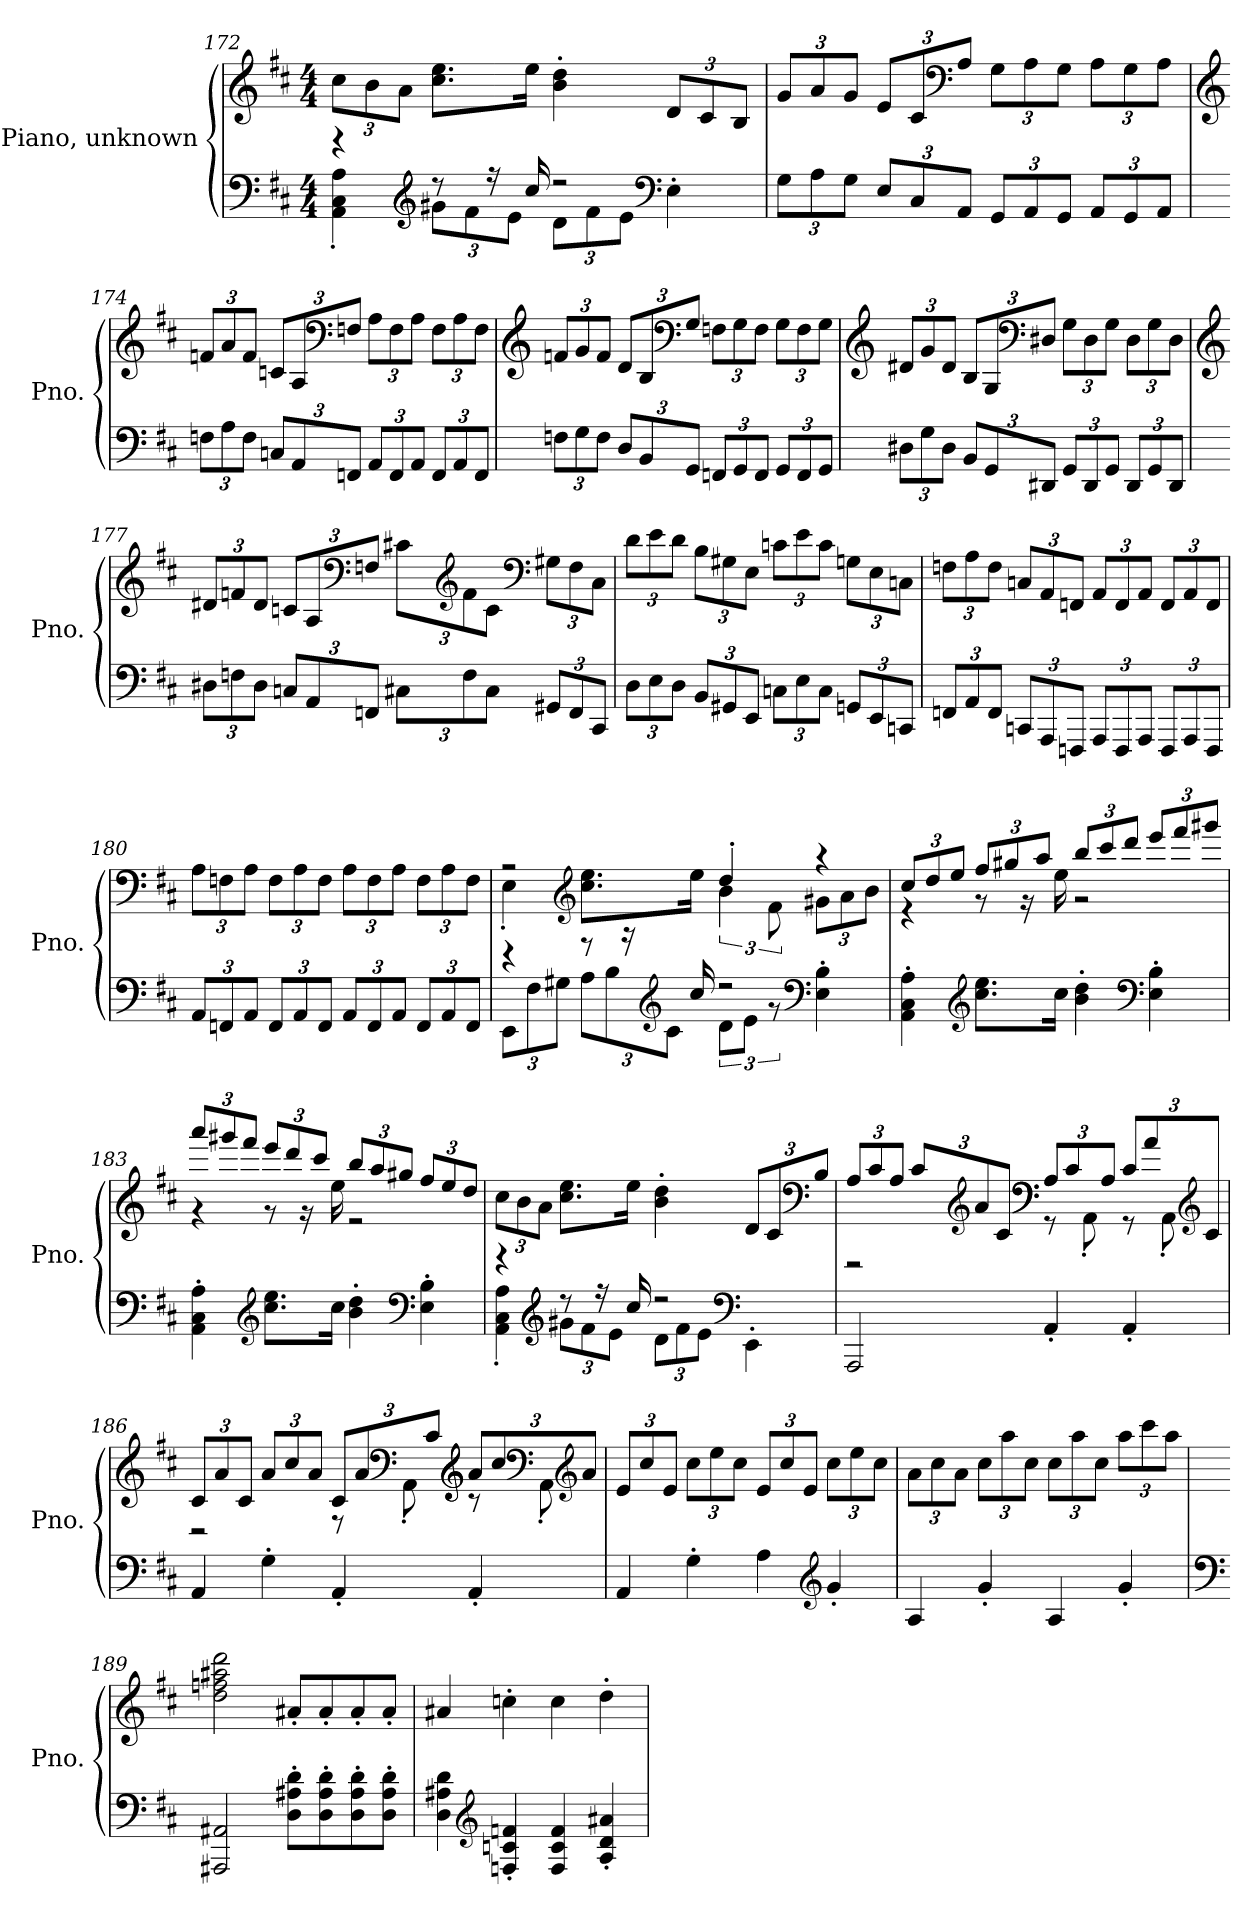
**kern	**kern
*part1	*part1
*staff2	*staff1
*I"Piano, unknown	*
*I'Pno.	*
!!LO:LB:g=z
*clefF4	*clefG2
*k[f#c#]	*k[f#c#]
*M4/4	*M4/4
=172	=172
*^	*
*	*	*Xbrackettup
4r	4AA\' 4C#\' 4A\'	12cc#\L
.	.	12b\
.	.	12a\J
*clefG2	*	*
*	*Xbrackettup	*
8r	12g#X\L	8.cc#\ 8.ee\L
.	12f#\	.
16r	.	.
.	12e\J	.
16cc#/	.	16ee\Jk
2r	12d\L	4b\' 4dd\'
.	12f#\	.
.	12e\J	.
*clefF4	*	*
.	4E'\	12d/L
.	.	12c#/
.	.	12B/J
*v	*v	*
=173	=173
12G\L	12g/L
12A\	12a/
12G\J	12g/J
12E/L	12e/L
12C#/	12c#/
*	*clefF4
12AA/J	12A/J
12GG/L	12G\L
12AA/	12A\
12GG/J	12G\J
12AA/L	12A\L
12GG/	12G\
12AA/J	12A\J
!!LO:LB:g=z
=174	=174
*	*clefG2
12Fn\L	12fn/L
12A\	12a/
12F\J	12f/J
12Cn/L	12cn/L
12AA/	12A/
*	*clefF4
12FFn/J	12Fn/J
12AA/L	12A\L
12FF/	12F\
12AA/J	12A\J
12FF/L	12F\L
12AA/	12A\
12FF/J	12F\J
=175	=175
*	*clefG2
12Fn\L	12fn/L
12G\	12g/
12F\J	12f/J
12D/L	12d/L
12BB/	12B/
*	*clefF4
12GG/J	12G/J
12FFn/L	12Fn\L
12GG/	12G\
12FF/J	12F\J
12GG/L	12G\L
12FF/	12F\
12GG/J	12G\J
!!LO:PB:g=z
=176	=176
*	*clefG2
12D#X\L	12d#X/L
12G\	12g/
12D#\J	12d#/J
12BB/L	12B/L
12GG/	12G/
*	*clefF4
12DD#X/J	12D#X/J
12GG/L	12G\L
12DD#/	12D#\
12GG/J	12G\J
12DD#/L	12D#\L
12GG/	12G\
12DD#/J	12D#\J
=177	=177
*	*clefG2
12D#X\L	12d#X/L
12Fn\	12fn/
12D#\J	12d#/J
12Cn/L	12cn/L
12AA/	12A/
*	*clefF4
12FFn/J	12Fn/J
12C#X\L	12c#X\L
*	*clefG2
12F\	12f\
12C#\J	12c#\J
*	*clefF4
12GG#X/L	12G#X\L
12FF/	12F\
12CC#/J	12C#\J
!!LO:LB:g=z
=178	=178
12D\L	12d\L
12E\	12e\
12D\J	12d\J
12BB/L	12B\L
12GG#X/	12G#X\
12EE/J	12E\J
12Cn\L	12cn\L
12E\	12e\
12C\J	12c\J
12GGn/L	12Gn\L
12EE/	12E\
12CCn/J	12Cn\J
=179	=179
12FFn/L	12Fn\L
12AA/	12A\
12FF/J	12F\J
12CCn/L	12Cn/L
12AAA/	12AA/
12FFFn/J	12FFn/J
12AAA/L	12AA/L
12FFF/	12FF/
12AAA/J	12AA/J
12FFF/L	12FF/L
12AAA/	12AA/
12FFF/J	12FF/J
!!LO:LB:g=z
=180	=180
12AA/L	12A\L
12FFn/	12Fn\
12AA/J	12A\J
12FF/L	12F\L
12AA/	12A\
12FF/J	12F\J
12AA/L	12A\L
12FF/	12F\
12AA/J	12A\J
12FF/L	12F\L
12AA/	12A\
12FF/J	12F\J
=181	=181
*^	*^
4r	12EE\L	2r	4E'\
.	12F#\	.	.
.	12G#X\J	.	.
*	*	*clefG2	*
8r	12A\L	.	8.cc#\ 8.ee\L
.	12B\	.	.
16r	.	.	.
*clefG2	*	*	*
.	12c#\J	.	.
16cc#/	.	.	16ee\Jk
*	*brackettup	*	*brackettup
2r	12d\L	4dd'/	6b\
.	12e\J	.	.
.	12r	.	12f#\
*clefF4	*	*	*
*	*	*	*Xbrackettup
.	4E\' 4B\'	4r	12g#X\L
.	.	.	12a\
.	.	.	12b\J
*v	*v	*	*
!!LO:LB:g=z	!!
=182	=182	=182
4AA\' 4C#\' 4A\'	12cc#/L	4r
.	12dd/	.
.	12ee/J	.
*clefG2	*	*
8.cc#\ 8.ee\L	12ff#/L	8r
.	12gg#X/	.
.	.	16r
.	12aa/J	.
16cc#\Jk	.	16ee\
4b\' 4dd\'	12bb/L	2r
.	12ccc#/	.
.	12ddd/J	.
*clefF4	*	*
4E\' 4B\'	12eee/L	.
.	12fff#/	.
.	12ggg#X/J	.
=183	=183	=183
4AA\' 4C#\' 4A\'	12aaa/L	4r
.	12ggg#X/	.
.	12fff#/J	.
*clefG2	*	*
8.cc#\ 8.ee\L	12eee/L	8r
.	12ddd/	.
.	.	16r
.	12ccc#/J	.
16cc#\Jk	.	16ee\
4b\' 4dd\'	12bb/L	2r
.	12aa/	.
.	12gg#X/J	.
*clefF4	*	*
4E\' 4B\'	12ff#/L	.
.	12ee/	.
.	12dd/J	.
*	*v	*v
!!LO:LB:g=z
=184	=184
*^	*
4r	4AA\' 4C#\' 4A\'	12cc#\L
.	.	12b\
.	.	12a\J
*clefG2	*	*
*	*Xbrackettup	*
8r	12g#X\L	8.cc#\ 8.ee\L
.	12f#\	.
16r	.	.
.	12e\J	.
16cc#/	.	16ee\Jk
2r	12d\L	4b\' 4dd\'
.	12f#\	.
.	12e\J	.
*clefF4	*	*
.	4EE'\	12d/L
.	.	12c#/
*	*	*clefF4
.	.	12B/J
*v	*v	*
=185	=185
*	*^
2AAA/	12A/L	2r
.	12c#/	.
.	12A/J	.
.	12c#/L	.
*	*clefG2	*
.	12a/	.
.	12c#/J	.
*	*clefF4	*
4AA'/	12A/L	8r
.	12c#/	.
.	.	8AA'\
.	12A/J	.
4AA'/	12c#/L	8r
.	12a/	.
.	.	8AA'\
*	*clefG2	*
.	12c#/J	.
!!LO:LB:g=z	!!
=186	=186	=186
4AA/	12c#/L	2r
.	12a/	.
.	12c#/J	.
4G'\	12a/L	.
.	12cc#/	.
.	12a/J	.
4AA'/	12c#/L	8r
.	12a/	.
*	*clefF4	*
.	.	8AA'\
.	12c#/J	.
*	*clefG2	*
4AA'/	12a/L	8r
.	12cc#/	.
*	*clefF4	*
.	.	8AA'\
*	*clefG2	*
.	12a/J	.
*	*v	*v
=187	=187
4AA/	12e/L
.	12cc#/
.	12e/J
4G'\	12cc#\L
.	12ee\
.	12cc#\J
4A\	12e/L
.	12cc#/
.	12e/J
*clefG2	*
4g'/	12cc#\L
.	12ee\
.	12cc#\J
!!LO:PB:g=z
=188	=188
4A/	12a\L
.	12cc#\
.	12a\J
4g'/	12cc#\L
.	12aa\
.	12cc#\J
4A/	12cc#\L
.	12aa\
.	12cc#\J
4g'/	12aa\L
.	12ccc#\
.	12aa\J
=189	=189
*clefF4	*
2AAA#X/ 2AA#X/	2dd\ 2ffn\ 2aa#X\ 2ddd\
8D\' 8A#X\' 8d\'L	8a#X'/L
8D\' 8A#\' 8d\'	8a#'/
8D\' 8A#\' 8d\'	8a#'/
8D\' 8A#\' 8d\'J	8a#'/J
=190	=190
4D\ 4A#X\ 4d\	4a#X/
*clefG2	*
4Fn/' 4cn/' 4fn/'	4ccn'\
4F/ 4c/ 4f/	4cc\
4A#/' 4d/' 4a#X/'	4dd'\
=	=
*-	*-
